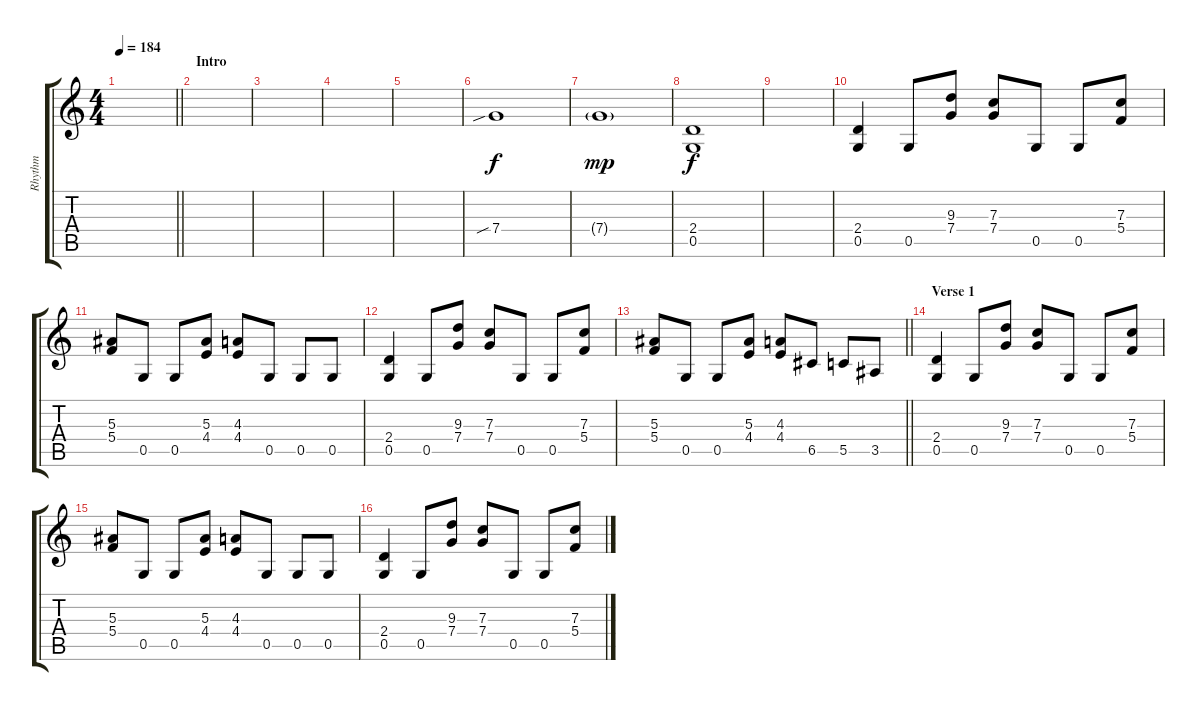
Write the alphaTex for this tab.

\track ("Rhythm" "Rhythm") {instrument distortionguitar}
\staff {score tabs}
\tuning (D4 A3 F3 C3 G2 D2) {hide}
\ts (4 4)
\tempo 184
\clef g2
\barLineRight lightlight
\ks c
|
\section ("" "Intro")
|
|
|
|
7.4{sib}.1 |
7.4{g}.1{dy mp} |
(2.4 0.5).1{dy f} |
|
(2.4 0.5).4 0.5.8 (9.3 7.4).8 (7.3 7.4).8 0.5.8 0.5.8 (7.3 5.4).8 |
(5.3 5.4).8 0.5.8 0.5.8 (5.3 4.4).8 (4.3 4.4).8 0.5.8 0.5.8 0.5.8 |
(2.4 0.5).4 0.5.8 (9.3 7.4).8 (7.3 7.4).8 0.5.8 0.5.8 (7.3 5.4).8 |
\barLineRight lightlight
(5.3 5.4).8 0.5.8 0.5.8 (5.3 4.4).8 (4.3 4.4).8 6.5.8 5.5.8 3.5.8 |
\section ("" "Verse 1")
(2.4 0.5).4 0.5.8 (9.3 7.4).8 (7.3 7.4).8 0.5.8 0.5.8 (7.3 5.4).8 |
(5.3 5.4).8 0.5.8 0.5.8 (5.3 4.4).8 (4.3 4.4).8 0.5.8 0.5.8 0.5.8 |
(2.4 0.5).4 0.5.8 (9.3 7.4).8 (7.3 7.4).8 0.5.8 0.5.8 (7.3 5.4).8
